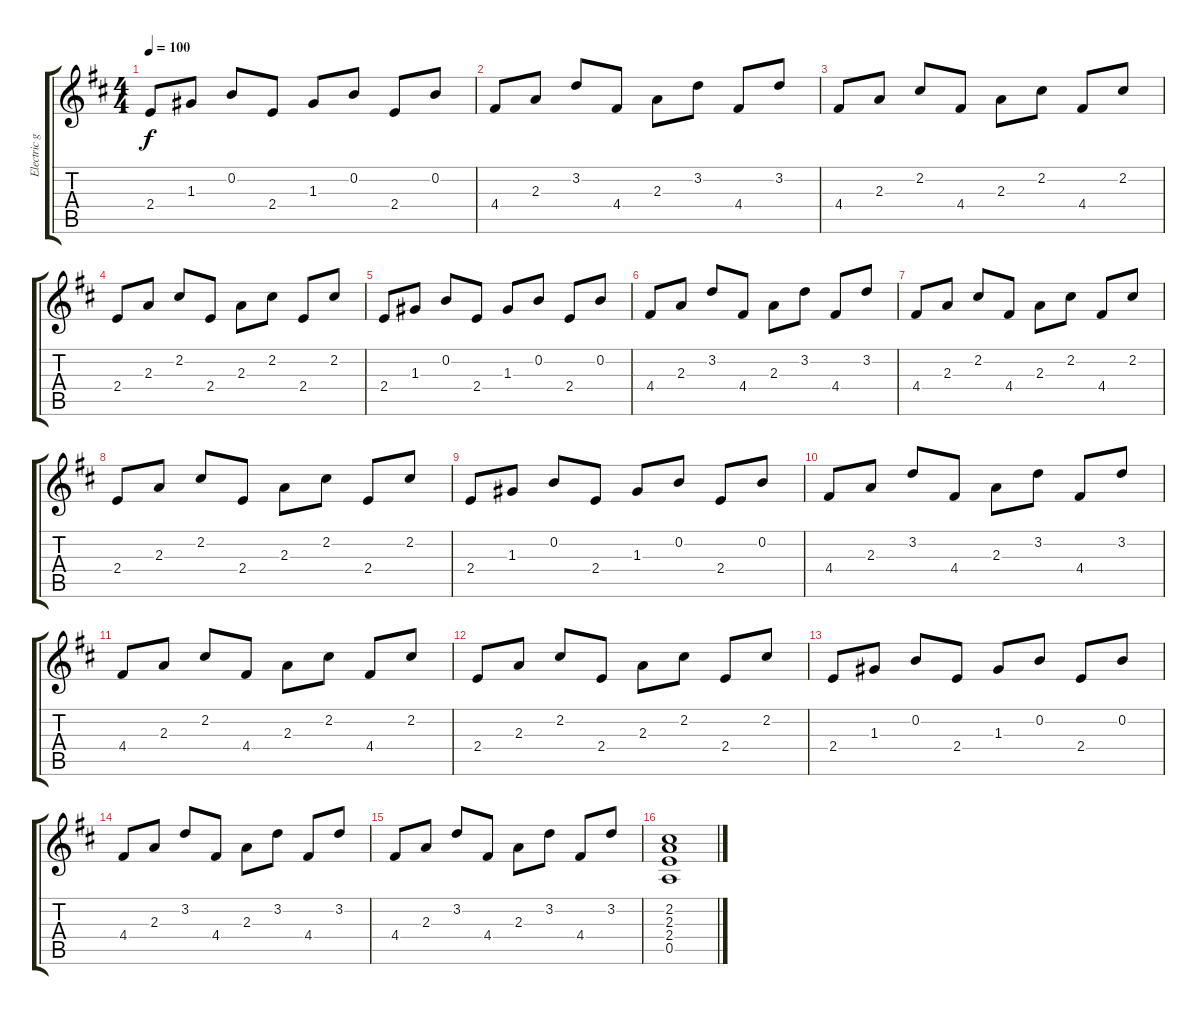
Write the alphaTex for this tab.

\track ("Electric guitar 1" "Electric g") {instrument acousticguitarsteel}
\staff {score tabs}
\tuning (E4 B3 G3 D3 A2 E2) {hide}
\ts (4 4)
\tempo 100
\clef g2
\ks d
2.4.8{dy f} 1.3.8 0.2.8 2.4.8 1.3.8 0.2.8 2.4.8 0.2.8 |
4.4.8 2.3.8 3.2.8 4.4.8 2.3.8 3.2.8 4.4.8 3.2.8 |
4.4.8 2.3.8 2.2.8 4.4.8 2.3.8 2.2.8 4.4.8 2.2.8 |
2.4.8 2.3.8 2.2.8 2.4.8 2.3.8 2.2.8 2.4.8 2.2.8 |
2.4.8 1.3.8 0.2.8 2.4.8 1.3.8 0.2.8 2.4.8 0.2.8 |
4.4.8 2.3.8 3.2.8 4.4.8 2.3.8 3.2.8 4.4.8 3.2.8 |
4.4.8 2.3.8 2.2.8 4.4.8 2.3.8 2.2.8 4.4.8 2.2.8 |
2.4.8 2.3.8 2.2.8 2.4.8 2.3.8 2.2.8 2.4.8 2.2.8 |
2.4.8 1.3.8 0.2.8 2.4.8 1.3.8 0.2.8 2.4.8 0.2.8 |
4.4.8 2.3.8 3.2.8 4.4.8 2.3.8 3.2.8 4.4.8 3.2.8 |
4.4.8 2.3.8 2.2.8 4.4.8 2.3.8 2.2.8 4.4.8 2.2.8 |
2.4.8 2.3.8 2.2.8 2.4.8 2.3.8 2.2.8 2.4.8 2.2.8 |
2.4.8 1.3.8 0.2.8 2.4.8 1.3.8 0.2.8 2.4.8 0.2.8 |
4.4.8 2.3.8 3.2.8 4.4.8 2.3.8 3.2.8 4.4.8 3.2.8 |
4.4.8 2.3.8 3.2.8 4.4.8 2.3.8 3.2.8 4.4.8 3.2.8 |
(2.2 2.3 2.4 0.5).1
